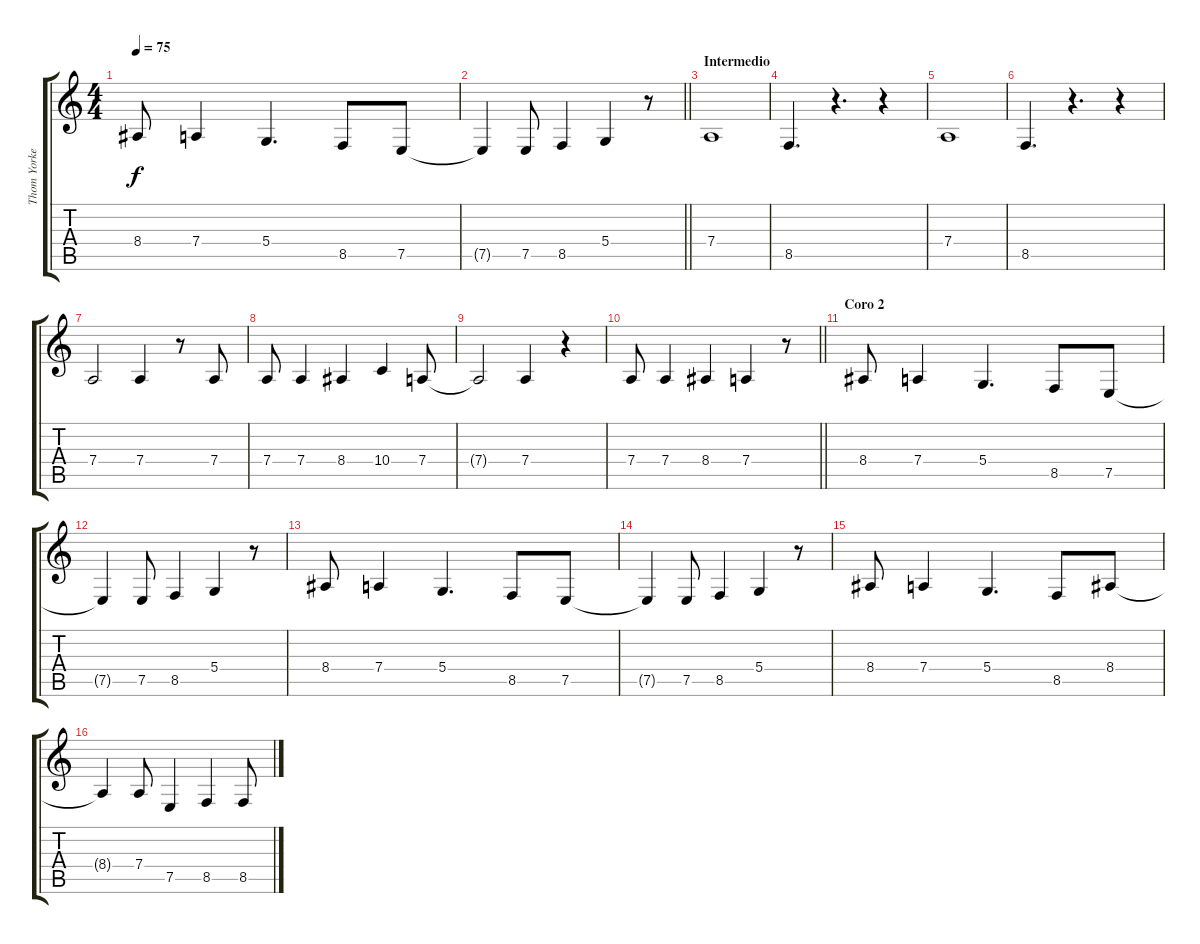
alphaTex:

\track ("Thom Yorke (Voz) " "Thom Yorke") {instrument bassoon}
\staff {score tabs}
\tuning (E4 B3 G3 D3 A2 E2) {hide}
\ts (4 4)
\tempo 75
\clef g2
\ks c
8.4.8{dy f} 7.4.4 5.4.4{d} 8.5.8 7.5.8 |
\barLineRight lightlight
7.5{t}.4 7.5.8 8.5.4 5.4.4 r.8 |
\section ("" "Intermedio")
7.4.1 |
8.5.4{d} r.4{d} r.4 |
7.4.1 |
8.5.4{d} r.4{d} r.4 |
7.4.2 7.4.4 r.8 7.4.8 |
7.4.8 7.4.4 8.4.4 10.4.4 7.4.8 |
7.4{t}.2 7.4.4 r.4 |
\barLineRight lightlight
7.4.8 7.4.4 8.4.4 7.4.4 r.8 |
\section ("" "Coro 2")
8.4.8 7.4.4 5.4.4{d} 8.5.8 7.5.8 |
7.5{t}.4 7.5.8 8.5.4 5.4.4 r.8 |
8.4.8 7.4.4 5.4.4{d} 8.5.8 7.5.8 |
7.5{t}.4 7.5.8 8.5.4 5.4.4 r.8 |
8.4.8 7.4.4 5.4.4{d} 8.5.8 8.4.8 |
8.4{t}.4 7.4.8 7.5.4 8.5.4 8.5.8
